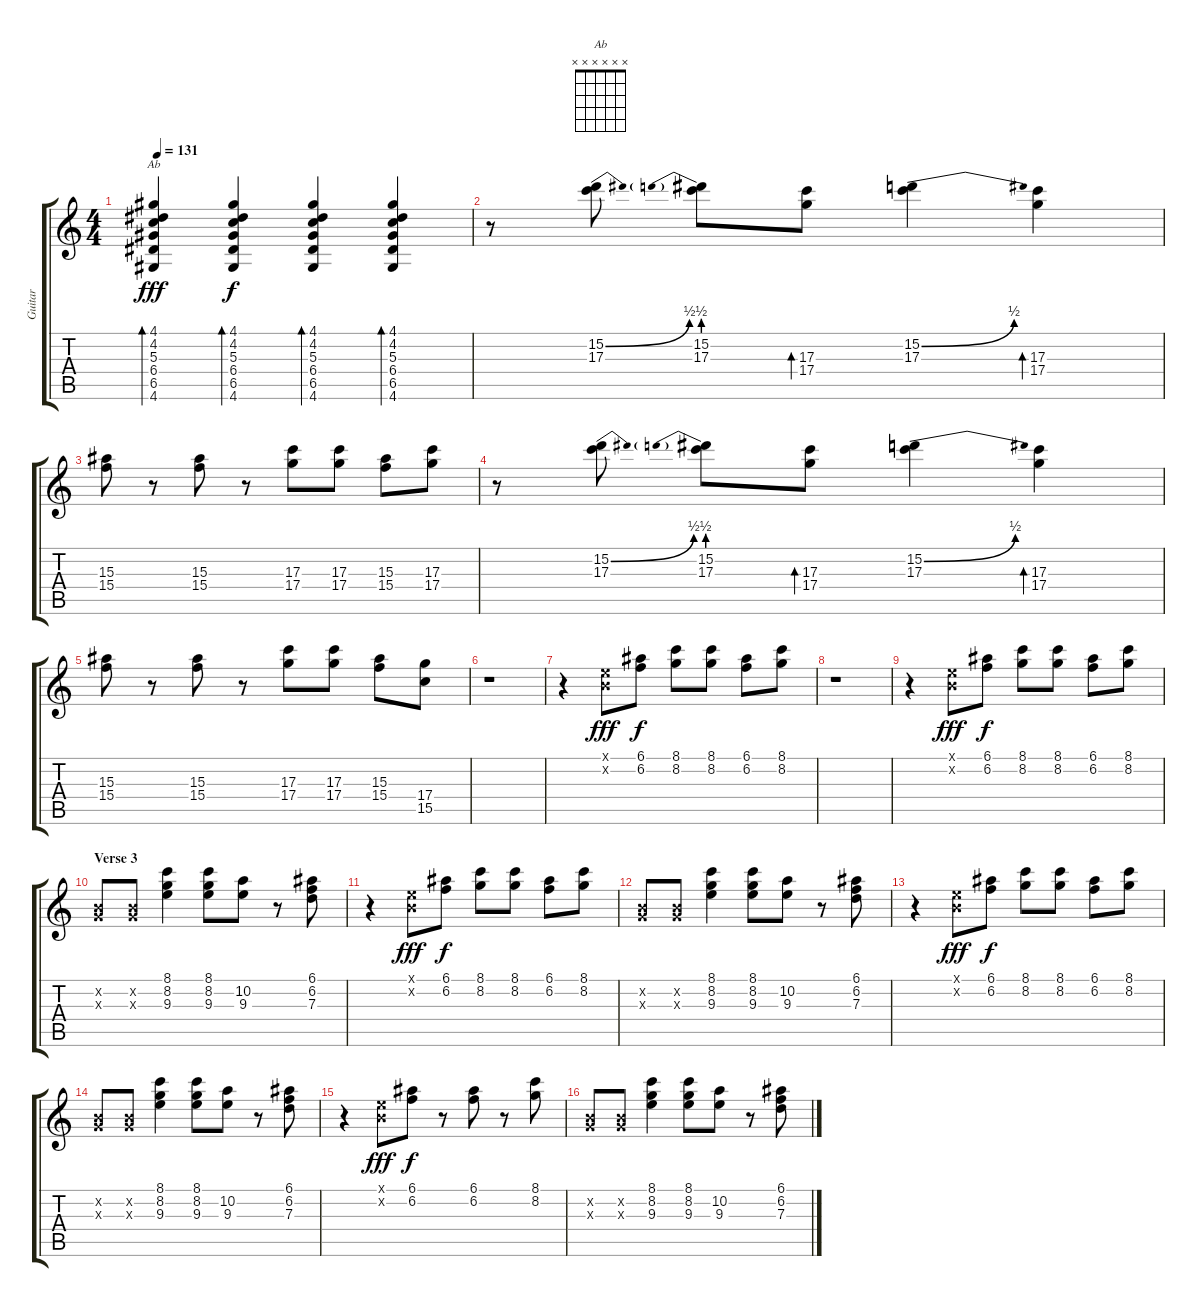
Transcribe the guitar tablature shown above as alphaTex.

\track ("Guitar" "Guitar") {instrument electricguitarclean}
\staff {score tabs}
\tuning (E4 B3 G3 D3 A2 E2) {hide}
\chord ("Ab" x x x x x x) {firstfret 0}
\ts (4 4)
\tempo 131
\clef g2
\ks c
(4.1 4.2 5.3 6.4 6.5 4.6).4{bd 60 ch "Ab" dy fff} (4.1 4.2 5.3 6.4 6.5 4.6).4{bd 60 dy f} (4.1 4.2 5.3 6.4 6.5 4.6).4{bd 60} (4.1 4.2 5.3 6.4 6.5 4.6).4{bd 60} |
r.8 (15.2{be (bend 0 0 60 2)} 17.3).8 (15.2{be (prebend 0 2 60 2)} 17.3).8 (17.3 17.4).8{bd 120} (15.2{be (bend 0 0 60 2)} 17.3).4 (17.3 17.4).4{bd 120} |
(15.3 15.4).8 r.8 (15.3 15.4).8 r.8 (17.3 17.4).8 (17.3 17.4).8 (15.3 15.4).8 (17.3 17.4).8 |
r.8 (15.2{be (bend 0 0 60 2)} 17.3).8 (15.2{be (prebend 0 2 60 2)} 17.3).8 (17.3 17.4).8{bd 120} (15.2{be (bend 0 0 60 2)} 17.3).4 (17.3 17.4).4{bd 120} |
(15.3 15.4).8 r.8 (15.3 15.4).8 r.8 (17.3 17.4).8 (17.3 17.4).8 (15.3 15.4).8 (17.4 15.5).8 |
r.1 |
r.4 (0.1{x} 0.2{x}).8{dy fff} (6.1 6.2).8{dy f} (8.1 8.2).8 (8.1 8.2).8 (6.1 6.2).8 (8.1 8.2).8 |
r.1 |
r.4 (0.1{x} 0.2{x}).8{dy fff} (6.1 6.2).8{dy f} (8.1 8.2).8 (8.1 8.2).8 (6.1 6.2).8 (8.1 8.2).8 |
\section ("" "Verse 3")
(0.2{x} 0.3{x}).8 (0.2{x} 0.3{x}).8 (8.1 8.2 9.3).4 (8.1 8.2 9.3).8 (10.2 9.3).8 r.8 (6.1 6.2 7.3).8 |
r.4 (0.1{x} 0.2{x}).8{dy fff} (6.1 6.2).8{dy f} (8.1 8.2).8 (8.1 8.2).8 (6.1 6.2).8 (8.1 8.2).8 |
(0.2{x} 0.3{x}).8 (0.2{x} 0.3{x}).8 (8.1 8.2 9.3).4 (8.1 8.2 9.3).8 (10.2 9.3).8 r.8 (6.1 6.2 7.3).8 |
r.4 (0.1{x} 0.2{x}).8{dy fff} (6.1 6.2).8{dy f} (8.1 8.2).8 (8.1 8.2).8 (6.1 6.2).8 (8.1 8.2).8 |
(0.2{x} 0.3{x}).8 (0.2{x} 0.3{x}).8 (8.1 8.2 9.3).4 (8.1 8.2 9.3).8 (10.2 9.3).8 r.8 (6.1 6.2 7.3).8 |
r.4 (0.1{x} 0.2{x}).8{dy fff} (6.1 6.2).8{dy f} r.8 (6.1 6.2).8 r.8 (8.1 8.2).8 |
(0.2{x} 0.3{x}).8 (0.2{x} 0.3{x}).8 (8.1 8.2 9.3).4 (8.1 8.2 9.3).8 (10.2 9.3).8 r.8 (6.1 6.2 7.3).8
